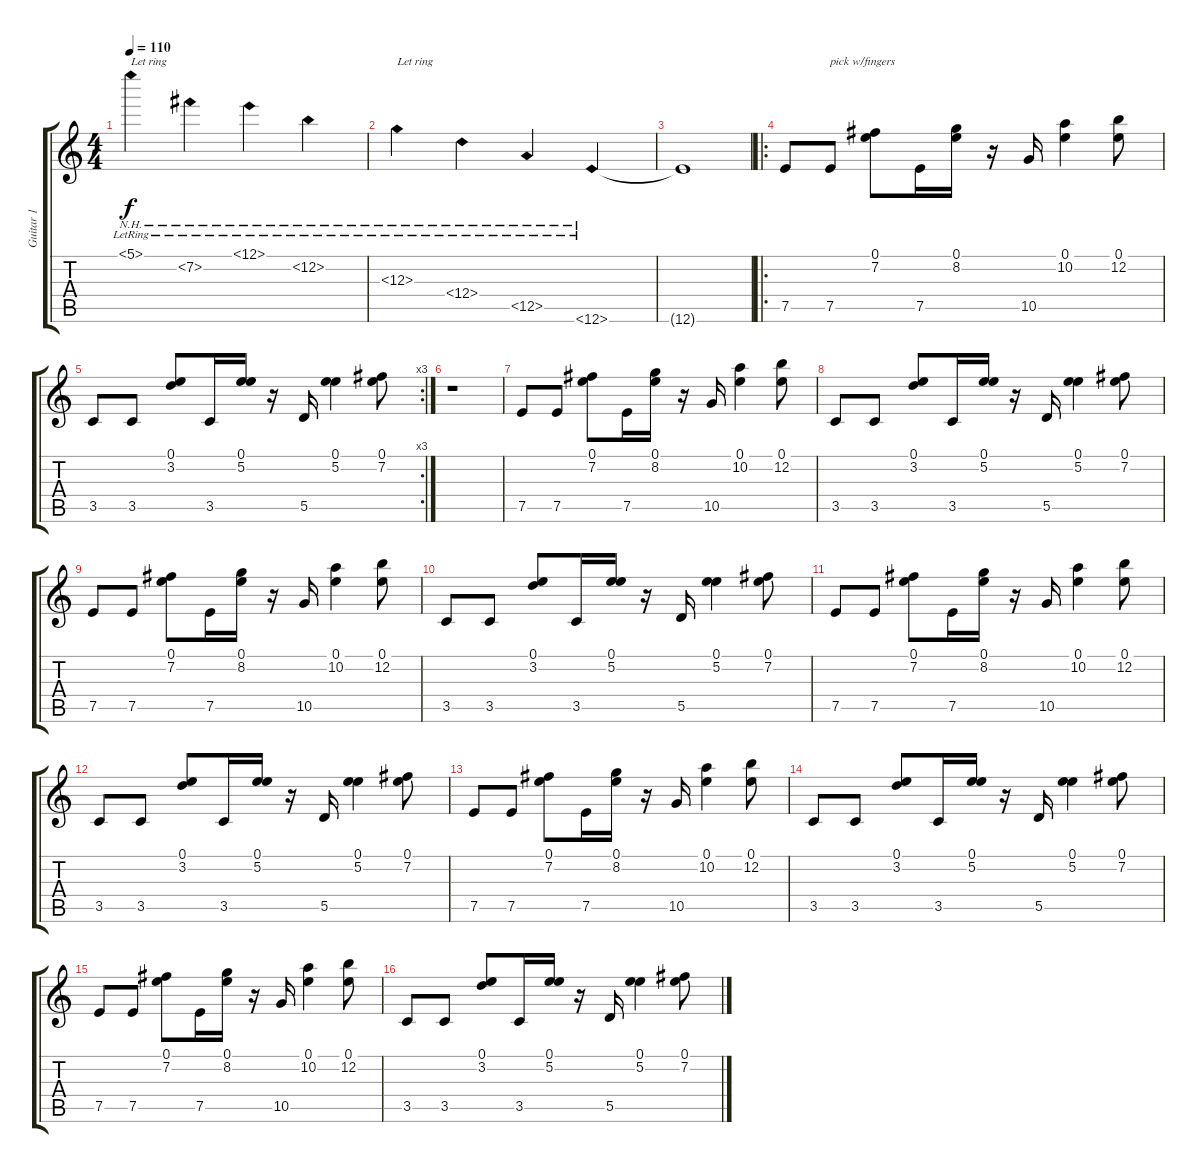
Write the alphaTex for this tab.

\track ("Guitar 1" "Guitar 1") {instrument electricguitarclean}
\staff {score tabs}
\tuning (E4 B3 G3 D3 A2 E2) {hide}
\ts (4 4)
\tempo 110
\clef g2
\ks c
5.1{nh lr}.4{txt "Let ring" dy f instrument electricguitarclean} 7.2{nh lr}.4 12.1{nh lr}.4 12.2{nh lr}.4 |
12.3{nh lr}.4{txt "Let ring"} 12.4{nh lr}.4 12.5{nh lr}.4 12.6{nh lr}.4 |
12.6{t}.1 |
\ro
7.5.8 7.5.8{txt "pick w/fingers"} (0.1 7.2).8 7.5.16 (0.1 8.2).16 r.16 10.5.16 (0.1 10.2).4 (0.1 12.2).8 |
\rc 3
3.5.8 3.5.8 (0.1 3.2).8 3.5.16 (0.1 5.2).16 r.16 5.5.16 (0.1 5.2).4 (0.1 7.2).8 |
r.1 |
7.5.8 7.5.8 (0.1 7.2).8 7.5.16 (0.1 8.2).16 r.16 10.5.16 (0.1 10.2).4 (0.1 12.2).8 |
3.5.8 3.5.8 (0.1 3.2).8 3.5.16 (0.1 5.2).16 r.16 5.5.16 (0.1 5.2).4 (0.1 7.2).8 |
7.5.8 7.5.8 (0.1 7.2).8 7.5.16 (0.1 8.2).16 r.16 10.5.16 (0.1 10.2).4 (0.1 12.2).8 |
3.5.8 3.5.8 (0.1 3.2).8 3.5.16 (0.1 5.2).16 r.16 5.5.16 (0.1 5.2).4 (0.1 7.2).8 |
7.5.8 7.5.8 (0.1 7.2).8 7.5.16 (0.1 8.2).16 r.16 10.5.16 (0.1 10.2).4 (0.1 12.2).8 |
3.5.8 3.5.8 (0.1 3.2).8 3.5.16 (0.1 5.2).16 r.16 5.5.16 (0.1 5.2).4 (0.1 7.2).8 |
7.5.8 7.5.8 (0.1 7.2).8 7.5.16 (0.1 8.2).16 r.16 10.5.16 (0.1 10.2).4 (0.1 12.2).8 |
3.5.8 3.5.8 (0.1 3.2).8 3.5.16 (0.1 5.2).16 r.16 5.5.16 (0.1 5.2).4 (0.1 7.2).8 |
7.5.8 7.5.8 (0.1 7.2).8 7.5.16 (0.1 8.2).16 r.16 10.5.16 (0.1 10.2).4 (0.1 12.2).8 |
3.5.8 3.5.8 (0.1 3.2).8 3.5.16 (0.1 5.2).16 r.16 5.5.16 (0.1 5.2).4 (0.1 7.2).8
